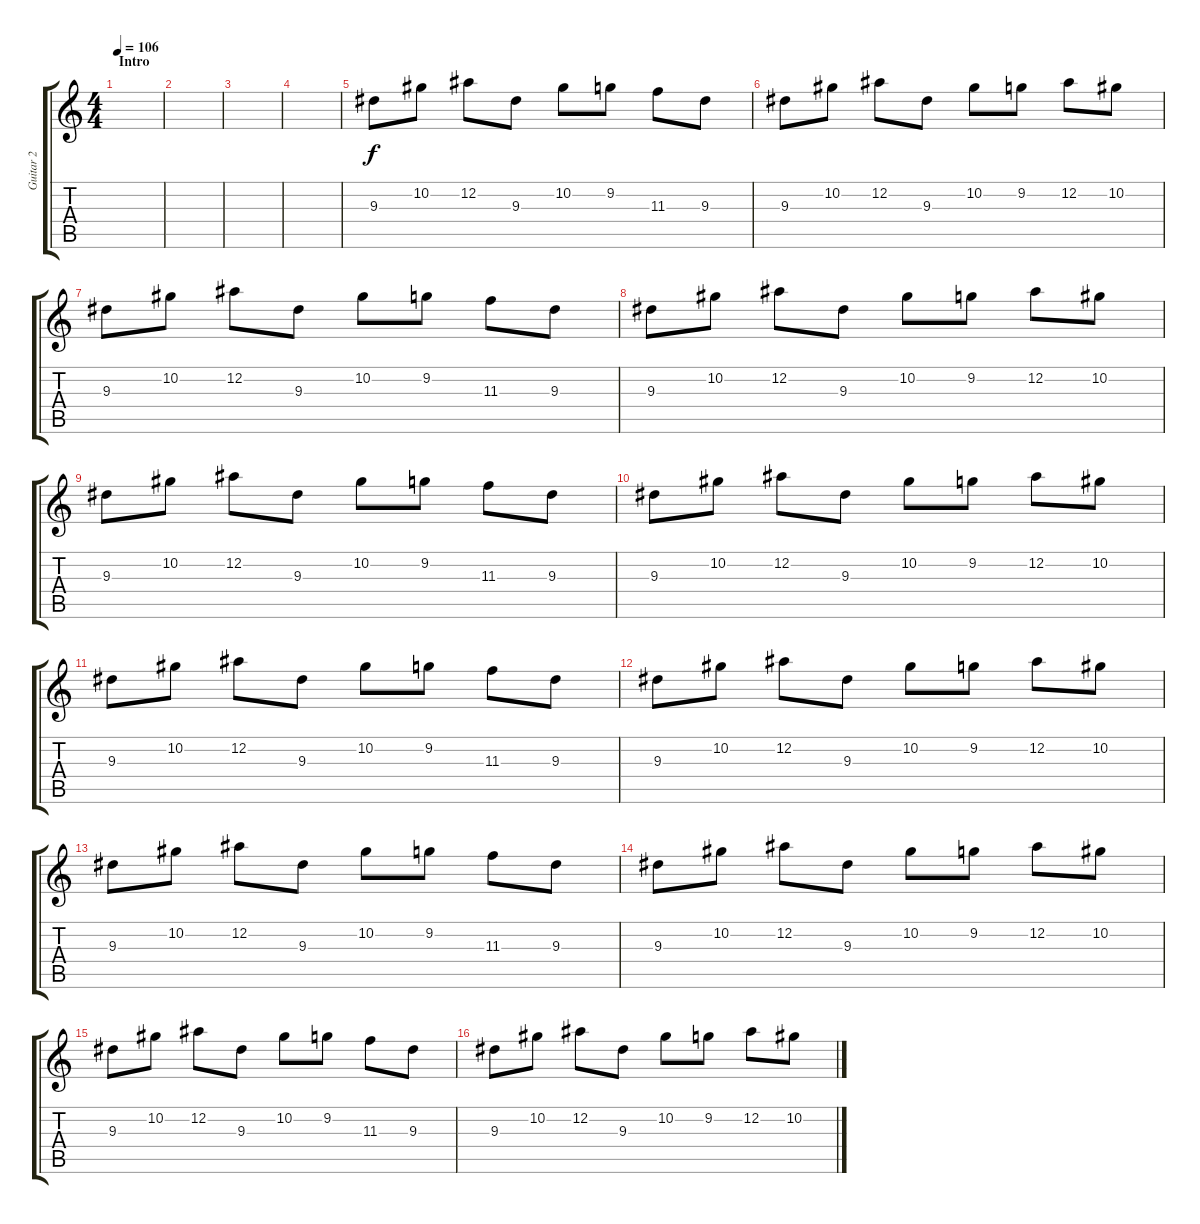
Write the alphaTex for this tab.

\track ("Guitar 2" "Guitar 2") {instrument acousticguitarsteel}
\staff {score tabs}
\tuning (Eb4 Bb3 Gb3 Db3 Ab2 Db2) {hide}
\ts (4 4)
\section ("" "Intro")
\tempo 106
\clef g2
\ks c
|
|
|
|
9.3.8 10.2.8 12.2.8 9.3.8 10.2.8 9.2.8 11.3.8 9.3.8 |
9.3.8 10.2.8 12.2.8 9.3.8 10.2.8 9.2.8 12.2.8 10.2.8 |
9.3.8 10.2.8 12.2.8 9.3.8 10.2.8 9.2.8 11.3.8 9.3.8 |
9.3.8 10.2.8 12.2.8 9.3.8 10.2.8 9.2.8 12.2.8 10.2.8 |
9.3.8 10.2.8 12.2.8 9.3.8 10.2.8 9.2.8 11.3.8 9.3.8 |
9.3.8 10.2.8 12.2.8 9.3.8 10.2.8 9.2.8 12.2.8 10.2.8 |
9.3.8 10.2.8 12.2.8 9.3.8 10.2.8 9.2.8 11.3.8 9.3.8 |
9.3.8 10.2.8 12.2.8 9.3.8 10.2.8 9.2.8 12.2.8 10.2.8 |
9.3.8 10.2.8 12.2.8 9.3.8 10.2.8 9.2.8 11.3.8 9.3.8 |
9.3.8 10.2.8 12.2.8 9.3.8 10.2.8 9.2.8 12.2.8 10.2.8 |
9.3.8 10.2.8 12.2.8 9.3.8 10.2.8 9.2.8 11.3.8 9.3.8 |
9.3.8 10.2.8 12.2.8 9.3.8 10.2.8 9.2.8 12.2.8 10.2.8
